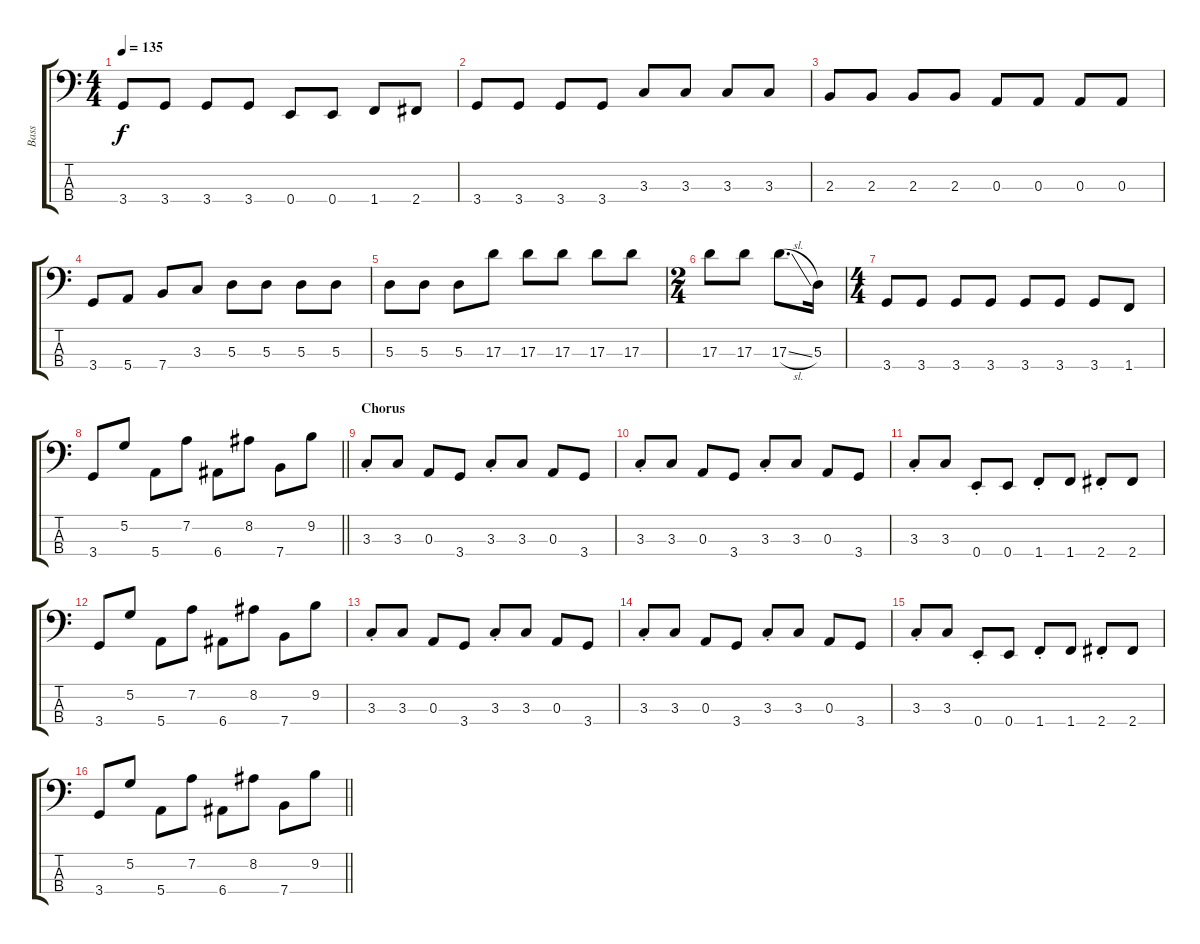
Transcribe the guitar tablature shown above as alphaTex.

\track ("Bass" "Bass") {instrument electricbassfinger}
\staff {score tabs}
\tuning (G2 D2 A1 E1) {hide}
\ts (4 4)
\tempo 135
\clef f4
\ks c
3.4.8{dy f} 3.4.8 3.4.8 3.4.8 0.4.8 0.4.8 1.4.8 2.4.8 |
3.4.8 3.4.8 3.4.8 3.4.8 3.3.8 3.3.8 3.3.8 3.3.8 |
2.3.8 2.3.8 2.3.8 2.3.8 0.3.8 0.3.8 0.3.8 0.3.8 |
3.4.8 5.4.8 7.4.8 3.3.8 5.3.8 5.3.8 5.3.8 5.3.8 |
5.3.8 5.3.8 5.3.8 17.3.8 17.3.8 17.3.8 17.3.8 17.3.8 |
\ts (2 4)
17.3.8 17.3.8 17.3{sl}.8{d} 5.3.16 |
\ts (4 4)
3.4.8 3.4.8 3.4.8 3.4.8 3.4.8 3.4.8 3.4.8 1.4.8 |
\barLineRight lightlight
3.4.8 5.2.8 5.4.8 7.2.8 6.4.8 8.2.8 7.4.8 9.2.8 |
\section ("" "Chorus")
3.3{st}.8 3.3.8 0.3.8 3.4.8 3.3{st}.8 3.3.8 0.3.8 3.4.8 |
3.3{st}.8 3.3.8 0.3.8 3.4.8 3.3{st}.8 3.3.8 0.3.8 3.4.8 |
3.3{st}.8 3.3.8 0.4{st}.8 0.4.8 1.4{st}.8 1.4.8 2.4{st}.8 2.4.8 |
3.4.8 5.2.8 5.4.8 7.2.8 6.4.8 8.2.8 7.4.8 9.2.8 |
3.3{st}.8 3.3.8 0.3.8 3.4.8 3.3{st}.8 3.3.8 0.3.8 3.4.8 |
3.3{st}.8 3.3.8 0.3.8 3.4.8 3.3{st}.8 3.3.8 0.3.8 3.4.8 |
3.3{st}.8 3.3.8 0.4{st}.8 0.4.8 1.4{st}.8 1.4.8 2.4{st}.8 2.4.8 |
\barLineRight lightlight
3.4.8 5.2.8 5.4.8 7.2.8 6.4.8 8.2.8 7.4.8 9.2.8
